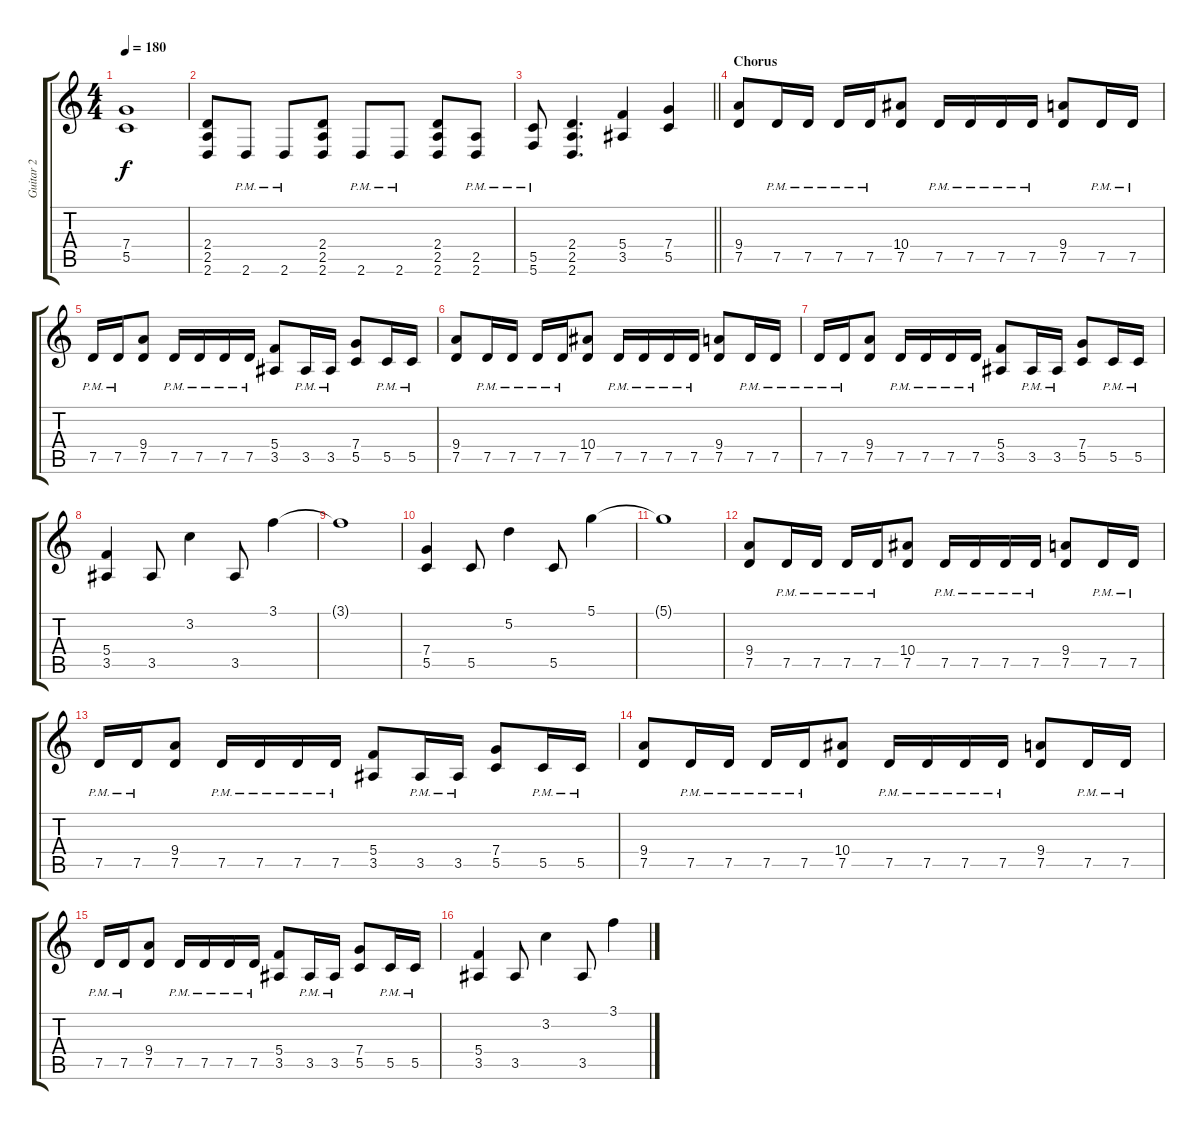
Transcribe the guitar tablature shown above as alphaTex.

\track ("Guitar 2" "Guitar 2") {instrument distortionguitar}
\staff {score tabs}
\tuning (D4 A3 F3 C3 G2 C2) {hide}
\ts (4 4)
\tempo 180
\clef g2
\ks c
(7.4{t} 5.5{t}).1{dy f} |
(2.4 2.5 2.6).8 2.6{pm}.8 2.6{pm}.8 (2.4 2.5 2.6).8 2.6{pm}.8 2.6{pm}.8 (2.4 2.5 2.6).8 (2.5{pm} 2.6{pm}).8 |
\barLineRight lightlight
(5.5{pm} 5.6{pm}).8 (2.4 2.5 2.6).4{d} (5.4 3.5).4 (7.4 5.5).4 |
\section ("" "Chorus")
(9.4 7.5).8{balance 16} 7.5{pm}.16 7.5{pm}.16 7.5{pm}.16 7.5{pm}.16 (10.4 7.5).8 7.5{pm}.16 7.5{pm}.16 7.5{pm}.16 7.5{pm}.16 (9.4 7.5).8 7.5{pm}.16 7.5{pm}.16 |
7.5{pm}.16 7.5{pm}.16 (9.4 7.5).8 7.5{pm}.16 7.5{pm}.16 7.5{pm}.16 7.5{pm}.16 (5.4 3.5).8 3.5{pm}.16 3.5{pm}.16 (7.4 5.5).8 5.5{pm}.16 5.5{pm}.16 |
(9.4 7.5).8 7.5{pm}.16 7.5{pm}.16 7.5{pm}.16 7.5{pm}.16 (10.4 7.5).8 7.5{pm}.16 7.5{pm}.16 7.5{pm}.16 7.5{pm}.16 (9.4 7.5).8 7.5{pm}.16 7.5{pm}.16 |
7.5{pm}.16 7.5{pm}.16 (9.4 7.5).8 7.5{pm}.16 7.5{pm}.16 7.5{pm}.16 7.5{pm}.16 (5.4 3.5).8 3.5{pm}.16 3.5{pm}.16 (7.4 5.5).8 5.5{pm}.16 5.5{pm}.16 |
(5.4 3.5).4 3.5.8 3.2.4 3.5.8 3.1.4 |
3.1{t}.1 |
(7.4 5.5).4 5.5.8 5.2.4 5.5.8 5.1.4 |
5.1{t}.1 |
(9.4 7.5).8 7.5{pm}.16 7.5{pm}.16 7.5{pm}.16 7.5{pm}.16 (10.4 7.5).8 7.5{pm}.16 7.5{pm}.16 7.5{pm}.16 7.5{pm}.16 (9.4 7.5).8 7.5{pm}.16 7.5{pm}.16 |
7.5{pm}.16 7.5{pm}.16 (9.4 7.5).8 7.5{pm}.16 7.5{pm}.16 7.5{pm}.16 7.5{pm}.16 (5.4 3.5).8 3.5{pm}.16 3.5{pm}.16 (7.4 5.5).8 5.5{pm}.16 5.5{pm}.16 |
(9.4 7.5).8 7.5{pm}.16 7.5{pm}.16 7.5{pm}.16 7.5{pm}.16 (10.4 7.5).8 7.5{pm}.16 7.5{pm}.16 7.5{pm}.16 7.5{pm}.16 (9.4 7.5).8 7.5{pm}.16 7.5{pm}.16 |
7.5{pm}.16 7.5{pm}.16 (9.4 7.5).8 7.5{pm}.16 7.5{pm}.16 7.5{pm}.16 7.5{pm}.16 (5.4 3.5).8 3.5{pm}.16 3.5{pm}.16 (7.4 5.5).8 5.5{pm}.16 5.5{pm}.16 |
(5.4 3.5).4 3.5.8 3.2.4 3.5.8 3.1.4
